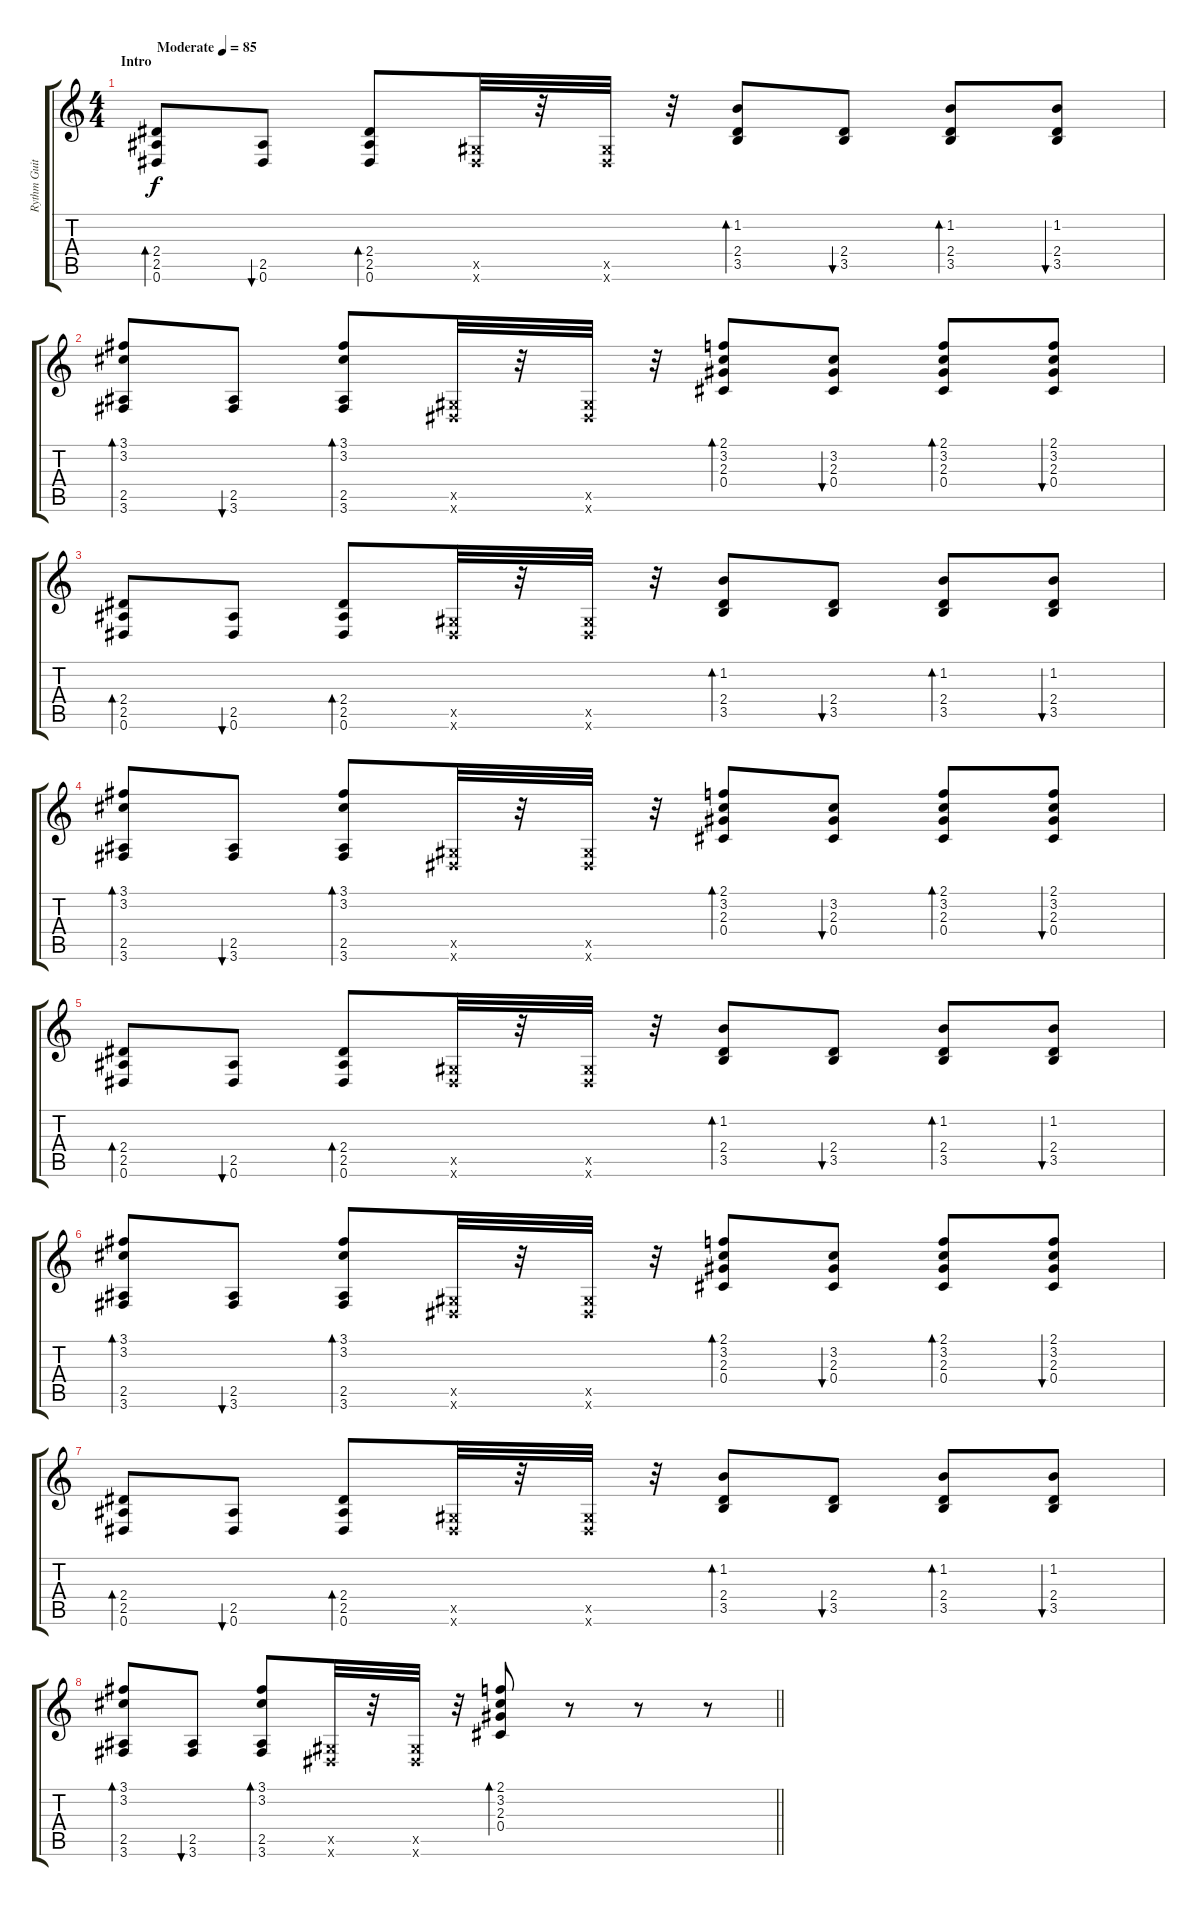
\track ("Rythm Guitar" "Rythm Guit") {instrument distortionguitar}
\staff {score tabs}
\tuning (Eb4 Bb3 Gb3 Db3 Ab2 Eb2) {hide}
\ts (4 4)
\section ("" "Intro")
\tempo (85 "Moderate")
\clef g2
\ks c
(2.4 2.5 0.6).8{bd 60 dy f instrument acousticguitarsteel} (2.5 0.6).8{bu 60} (2.4 2.5 0.6).8{bd 60} (0.5{x} 0.6{x}).32 r.32 (0.5{x} 0.6{x}).32 r.32 (1.2 2.4 3.5).8{bd 60} (2.4 3.5).8{bu 60} (1.2 2.4 3.5).8{bd 60} (1.2 2.4 3.5).8{bu 60} |
(3.1 3.2 2.5 3.6).8{bd 60} (2.5 3.6).8{bu 60} (3.1 3.2 2.5 3.6).8{bd 60} (0.5{x} 0.6{x}).32 r.32 (0.5{x} 0.6{x}).32 r.32 (2.1 3.2 2.3 0.4).8{bd 60} (3.2 2.3 0.4).8{bu 60} (2.1 3.2 2.3 0.4).8{bd 60} (2.1 3.2 2.3 0.4).8{bu 60} |
(2.4 2.5 0.6).8{bd 60} (2.5 0.6).8{bu 60} (2.4 2.5 0.6).8{bd 60} (0.5{x} 0.6{x}).32 r.32 (0.5{x} 0.6{x}).32 r.32 (1.2 2.4 3.5).8{bd 60} (2.4 3.5).8{bu 60} (1.2 2.4 3.5).8{bd 60} (1.2 2.4 3.5).8{bu 60} |
(3.1 3.2 2.5 3.6).8{bd 60} (2.5 3.6).8{bu 60} (3.1 3.2 2.5 3.6).8{bd 60} (0.5{x} 0.6{x}).32 r.32 (0.5{x} 0.6{x}).32 r.32 (2.1 3.2 2.3 0.4).8{bd 60} (3.2 2.3 0.4).8{bu 60} (2.1 3.2 2.3 0.4).8{bd 60} (2.1 3.2 2.3 0.4).8{bu 60} |
(2.4 2.5 0.6).8{bd 60} (2.5 0.6).8{bu 60} (2.4 2.5 0.6).8{bd 60} (0.5{x} 0.6{x}).32 r.32 (0.5{x} 0.6{x}).32 r.32 (1.2 2.4 3.5).8{bd 60} (2.4 3.5).8{bu 60} (1.2 2.4 3.5).8{bd 60} (1.2 2.4 3.5).8{bu 60} |
(3.1 3.2 2.5 3.6).8{bd 60} (2.5 3.6).8{bu 60} (3.1 3.2 2.5 3.6).8{bd 60} (0.5{x} 0.6{x}).32 r.32 (0.5{x} 0.6{x}).32 r.32 (2.1 3.2 2.3 0.4).8{bd 60} (3.2 2.3 0.4).8{bu 60} (2.1 3.2 2.3 0.4).8{bd 60} (2.1 3.2 2.3 0.4).8{bu 60} |
(2.4 2.5 0.6).8{bd 60} (2.5 0.6).8{bu 60} (2.4 2.5 0.6).8{bd 60} (0.5{x} 0.6{x}).32 r.32 (0.5{x} 0.6{x}).32 r.32 (1.2 2.4 3.5).8{bd 60} (2.4 3.5).8{bu 60} (1.2 2.4 3.5).8{bd 60} (1.2 2.4 3.5).8{bu 60} |
\barLineRight lightlight
(3.1 3.2 2.5 3.6).8{bd 60} (2.5 3.6).8{bu 60} (3.1 3.2 2.5 3.6).8{bd 60} (0.5{x} 0.6{x}).32 r.32 (0.5{x} 0.6{x}).32 r.32 (2.1 3.2 2.3 0.4).8{bd 60} r.8 r.8 r.8
